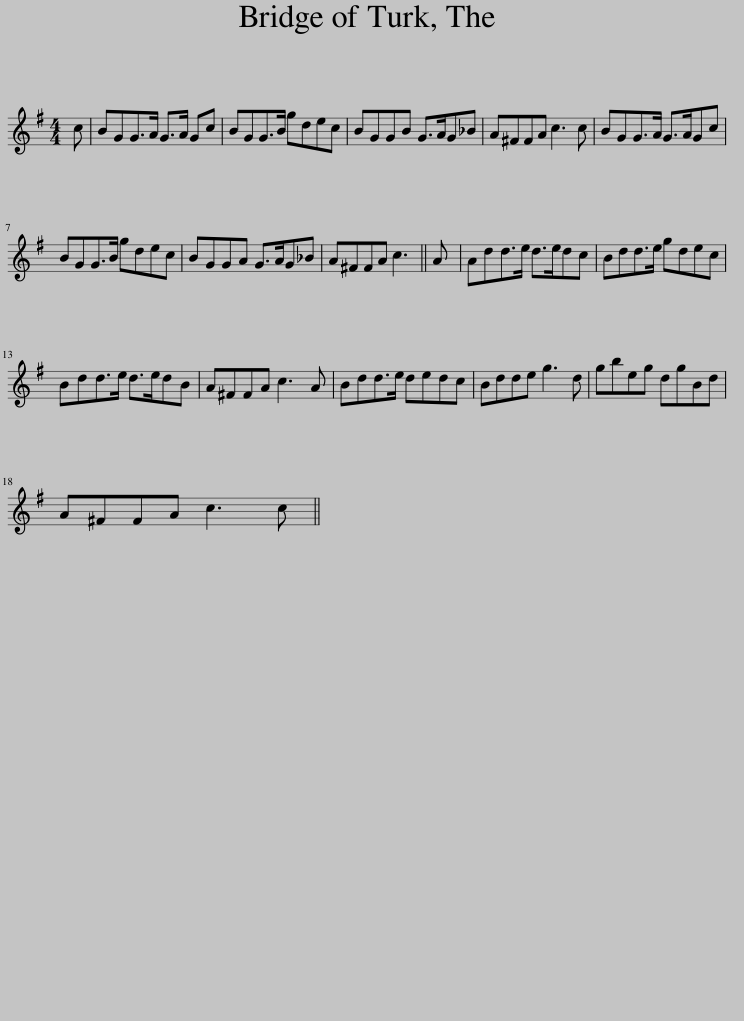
X:1
L:1/8
M:4/4
I:linebreak $
K:G
V:1 treble
V:1
 c | BGG>A G>A Gc | BGG>B gdec | BGGB G>AG_B | A^FFA c3 c | %5
 BGG>A G>AGc |$ BGG>B gdec | BGGA G>AG_B | A^FFA c3 || A | %10
 Add>e d>edc | Bdd>e gdec |$ Bdd>e d>edB | A^FFA c3 A | Bdd>e dedc | %15
 Bdde g3 d | gbeg dgBd |$ A^FFA c3 c || %18
